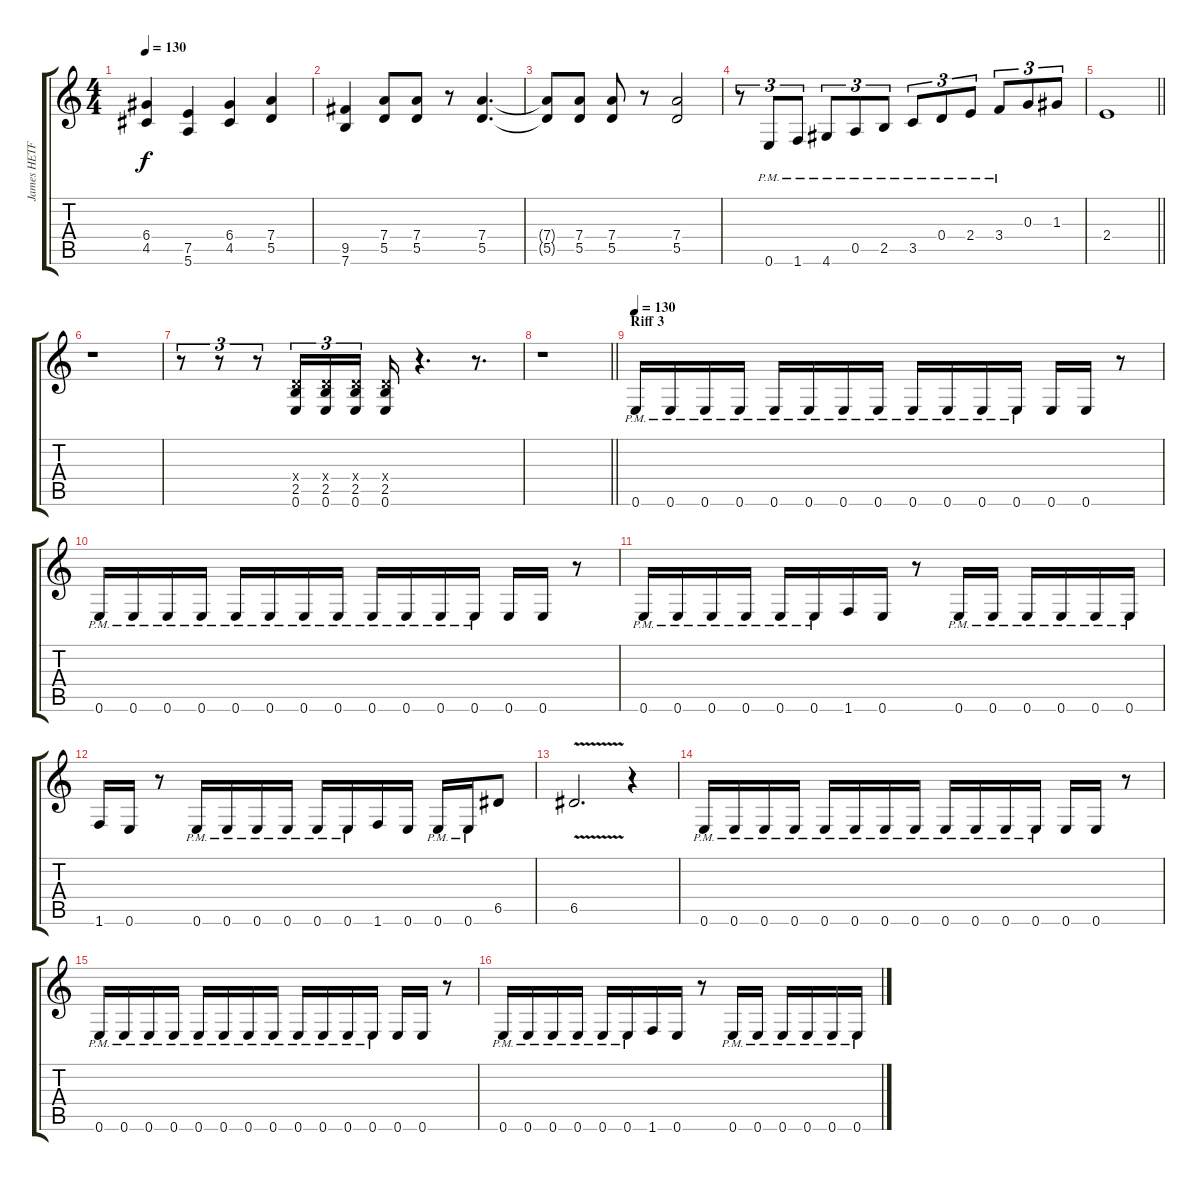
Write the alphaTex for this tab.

\track ("James HETFIELD" "James HETF") {instrument distortionguitar}
\staff {score tabs}
\tuning (E4 B3 G3 D3 A2 E2) {hide}
\ts (4 4)
\tempo 130
\clef g2
\ks c
(6.4 4.5).4{dy f} (7.5 5.6).4 (6.4 4.5).4 (7.4 5.5).4 |
(9.5 7.6).4 (7.4 5.5).8 (7.4 5.5).8 r.8 (7.4 5.5).4{d} |
(7.4{t} 5.5{t}).8 (7.4 5.5).8 (7.4 5.5).8 r.8 (7.4 5.5).2 |
r.8{tu (3 2)} 0.6{pm}.8{tu (3 2)} 1.6{pm}.8{tu (3 2)} 4.6{pm}.8{tu (3 2)} 0.5{pm}.8{tu (3 2)} 2.5{pm}.8{tu (3 2)} 3.5{pm}.8{tu (3 2)} 0.4{pm}.8{tu (3 2)} 2.4{pm}.8{tu (3 2)} 3.4{pm}.8{tu (3 2)} 0.3.8{tu (3 2)} 1.3.8{tu (3 2)} |
\barLineRight lightlight
2.4.1 |
r.1 |
r.8{tu (3 2)} r.8{tu (3 2)} r.8{tu (3 2)} (0.4{x} 2.5 0.6).16{tu (3 2)} (0.4{x} 2.5 0.6).16{tu (3 2)} (0.4{x} 2.5 0.6).16{tu (3 2) beam splitsecondary} (0.4{x} 2.5 0.6).16 r.4{d} r.8{d} |
\barLineRight lightlight
r.1 |
\section ("" "Riff 3")
\tempo 130
0.6{pm}.16 0.6{pm}.16 0.6{pm}.16 0.6{pm}.16 0.6{pm}.16 0.6{pm}.16 0.6{pm}.16 0.6{pm}.16 0.6{pm}.16 0.6{pm}.16 0.6{pm}.16 0.6{pm}.16 0.6.16 0.6.16 r.8 |
0.6{pm}.16 0.6{pm}.16 0.6{pm}.16 0.6{pm}.16 0.6{pm}.16 0.6{pm}.16 0.6{pm}.16 0.6{pm}.16 0.6{pm}.16 0.6{pm}.16 0.6{pm}.16 0.6{pm}.16 0.6.16 0.6.16 r.8 |
0.6{pm}.16 0.6{pm}.16 0.6{pm}.16 0.6{pm}.16 0.6{pm}.16 0.6{pm}.16 1.6.16 0.6.16 r.8 0.6{pm}.16 0.6{pm}.16 0.6{pm}.16 0.6{pm}.16 0.6{pm}.16 0.6{pm}.16 |
1.6.16 0.6.16 r.8 0.6{pm}.16 0.6{pm}.16 0.6{pm}.16 0.6{pm}.16 0.6{pm}.16 0.6{pm}.16 1.6.16 0.6.16 0.6{pm}.16 0.6{pm}.16 6.5.8 |
6.5{v}.2{d} r.4 |
0.6{pm}.16 0.6{pm}.16 0.6{pm}.16 0.6{pm}.16 0.6{pm}.16 0.6{pm}.16 0.6{pm}.16 0.6{pm}.16 0.6{pm}.16 0.6{pm}.16 0.6{pm}.16 0.6{pm}.16 0.6.16 0.6.16 r.8 |
0.6{pm}.16 0.6{pm}.16 0.6{pm}.16 0.6{pm}.16 0.6{pm}.16 0.6{pm}.16 0.6{pm}.16 0.6{pm}.16 0.6{pm}.16 0.6{pm}.16 0.6{pm}.16 0.6{pm}.16 0.6.16 0.6.16 r.8 |
0.6{pm}.16 0.6{pm}.16 0.6{pm}.16 0.6{pm}.16 0.6{pm}.16 0.6{pm}.16 1.6.16 0.6.16 r.8 0.6{pm}.16 0.6{pm}.16 0.6{pm}.16 0.6{pm}.16 0.6{pm}.16 0.6{pm}.16
